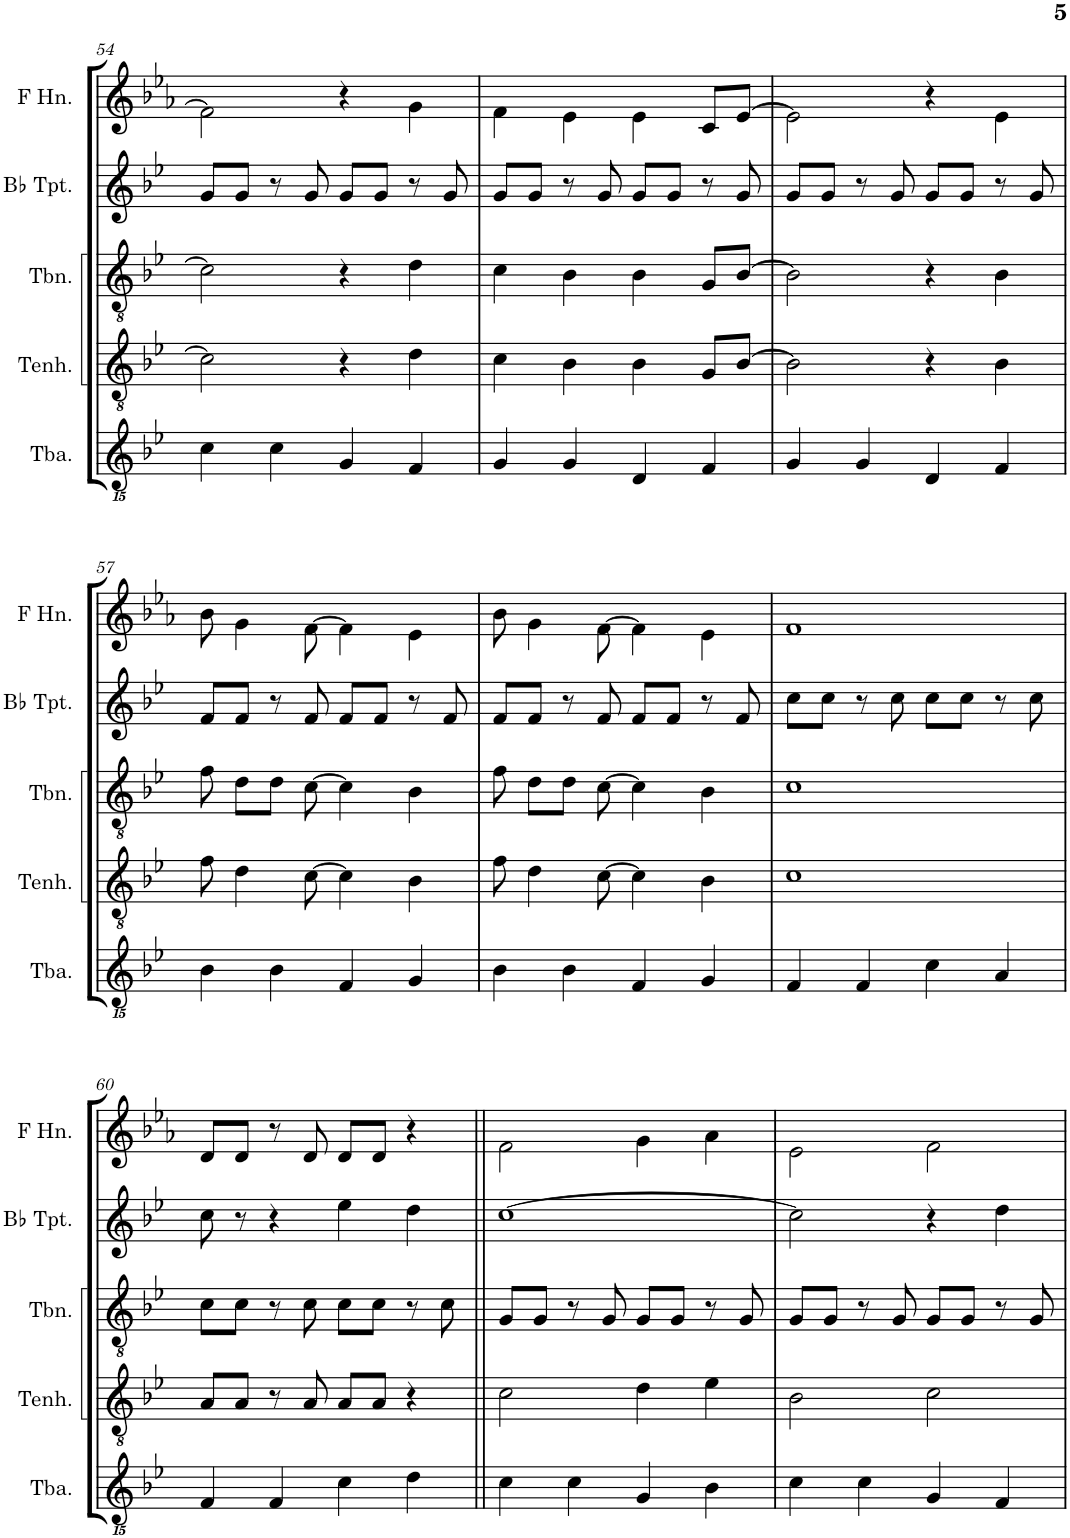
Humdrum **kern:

**kern	**kern	**kern	**kern	**kern
*part5	*part4	*part3	*part2	*part1
*staff5	*staff4	*staff3	*staff2	*staff1
*I"Tuba	*I"Tenorhorn	*I"Trombone	*I"Bb Trumpet	*I"Horn in F
*I'Tba.	*I'Tenh.	*I'Tbn.	*I'Bb Tpt.	*
!!LO:PB:g=z
*clefGvv2	*clefGv2	*clefGv2	*clefG2	*clefG2
*Trd1c2	*Trd1c2	*Trd1c2	*Trd1c2	*Trd4c7
*k[b-e-]	*k[b-e-]	*k[b-e-]	*k[b-e-]	*k[b-e-a-]
*M4/4	*M4/4	*M4/4	*M4/4	*M4/4
=54	=54	=54	=54	=54
4C\	2c\]	2c\]	8g/L	2f\]
.	.	.	8g/J	.
4C\	.	.	8r	.
.	.	.	8g/	.
4GG/	4r	4r	8g/L	4r
.	.	.	8g/J	.
4FF/	4d\	4d\	8r	4g\
.	.	.	8g/	.
=55	=55	=55	=55	=55
4GG/	4c\	4c\	8g/L	4f\
.	.	.	8g/J	.
4GG/	4B-\	4B-\	8r	4e-\
.	.	.	8g/	.
4DD/	4B-\	4B-\	8g/L	4e-\
.	.	.	8g/J	.
4FF/	8G/L	8G/L	8r	8c/L
.	[>8B-/J	[>8B-/J	8g/	[>8e-/J
=56	=56	=56	=56	=56
4GG/	2B-\]	2B-\]	8g/L	2e-\]
.	.	.	8g/J	.
4GG/	.	.	8r	.
.	.	.	8g/	.
4DD/	4r	4r	8g/L	4r
.	.	.	8g/J	.
4FF/	4B-\	4B-\	8r	4e-\
.	.	.	8g/	.
!!LO:LB:g=z
=57	=57	=57	=57	=57
4BB-\	8f\	8f\	8f/L	8b-\
.	4d\	8d\L	8f/J	4g\
4BB-\	.	8d\J	8r	.
.	[>8c\	[>8c\	8f/	[>8f\
4FF/	4c\]	4c\]	8f/L	4f\]
.	.	.	8f/J	.
4GG/	4B-\	4B-\	8r	4e-\
.	.	.	8f/	.
=58	=58	=58	=58	=58
4BB-\	8f\	8f\	8f/L	8b-\
.	4d\	8d\L	8f/J	4g\
4BB-\	.	8d\J	8r	.
.	[>8c\	[>8c\	8f/	[>8f\
4FF/	4c\]	4c\]	8f/L	4f\]
.	.	.	8f/J	.
4GG/	4B-\	4B-\	8r	4e-\
.	.	.	8f/	.
=59	=59	=59	=59	=59
4FF/	1c	1c	8cc\L	1f
.	.	.	8cc\J	.
4FF/	.	.	8r	.
.	.	.	8cc\	.
4C\	.	.	8cc\L	.
.	.	.	8cc\J	.
4AA/	.	.	8r	.
.	.	.	8cc\	.
!!LO:LB:g=z
=60	=60	=60	=60	=60
4FF/	8A/L	8c\L	8cc\	8d/L
.	8A/J	8c\J	8r	8d/J
4FF/	8r	8r	4r	8r
.	8A/	8c\	.	8d/
4C\	8A/L	8c\L	4ee-\	8d/L
.	8A/J	8c\J	.	8d/J
4D\	4r	8r	4dd\	4r
.	.	8c\	.	.
=61||	=61||	=61||	=61||	=61||
4C\	2c\	8G/L	[>1cc	2f\
.	.	8G/J	.	.
4C\	.	8r	.	.
.	.	8G/	.	.
4GG/	4d\	8G/L	.	4g\
.	.	8G/J	.	.
4BB-\	4e-\	8r	.	4a-\
.	.	8G/	.	.
=62	=62	=62	=62	=62
4C\	2B-\	8G/L	2cc\]	2e-\
.	.	8G/J	.	.
4C\	.	8r	.	.
.	.	8G/	.	.
4GG/	2c\	8G/L	4r	2f\
.	.	8G/J	.	.
4FF/	.	8r	4dd\	.
.	.	8G/	.	.
=	=	=	=	=
*-	*-	*-	*-	*-
